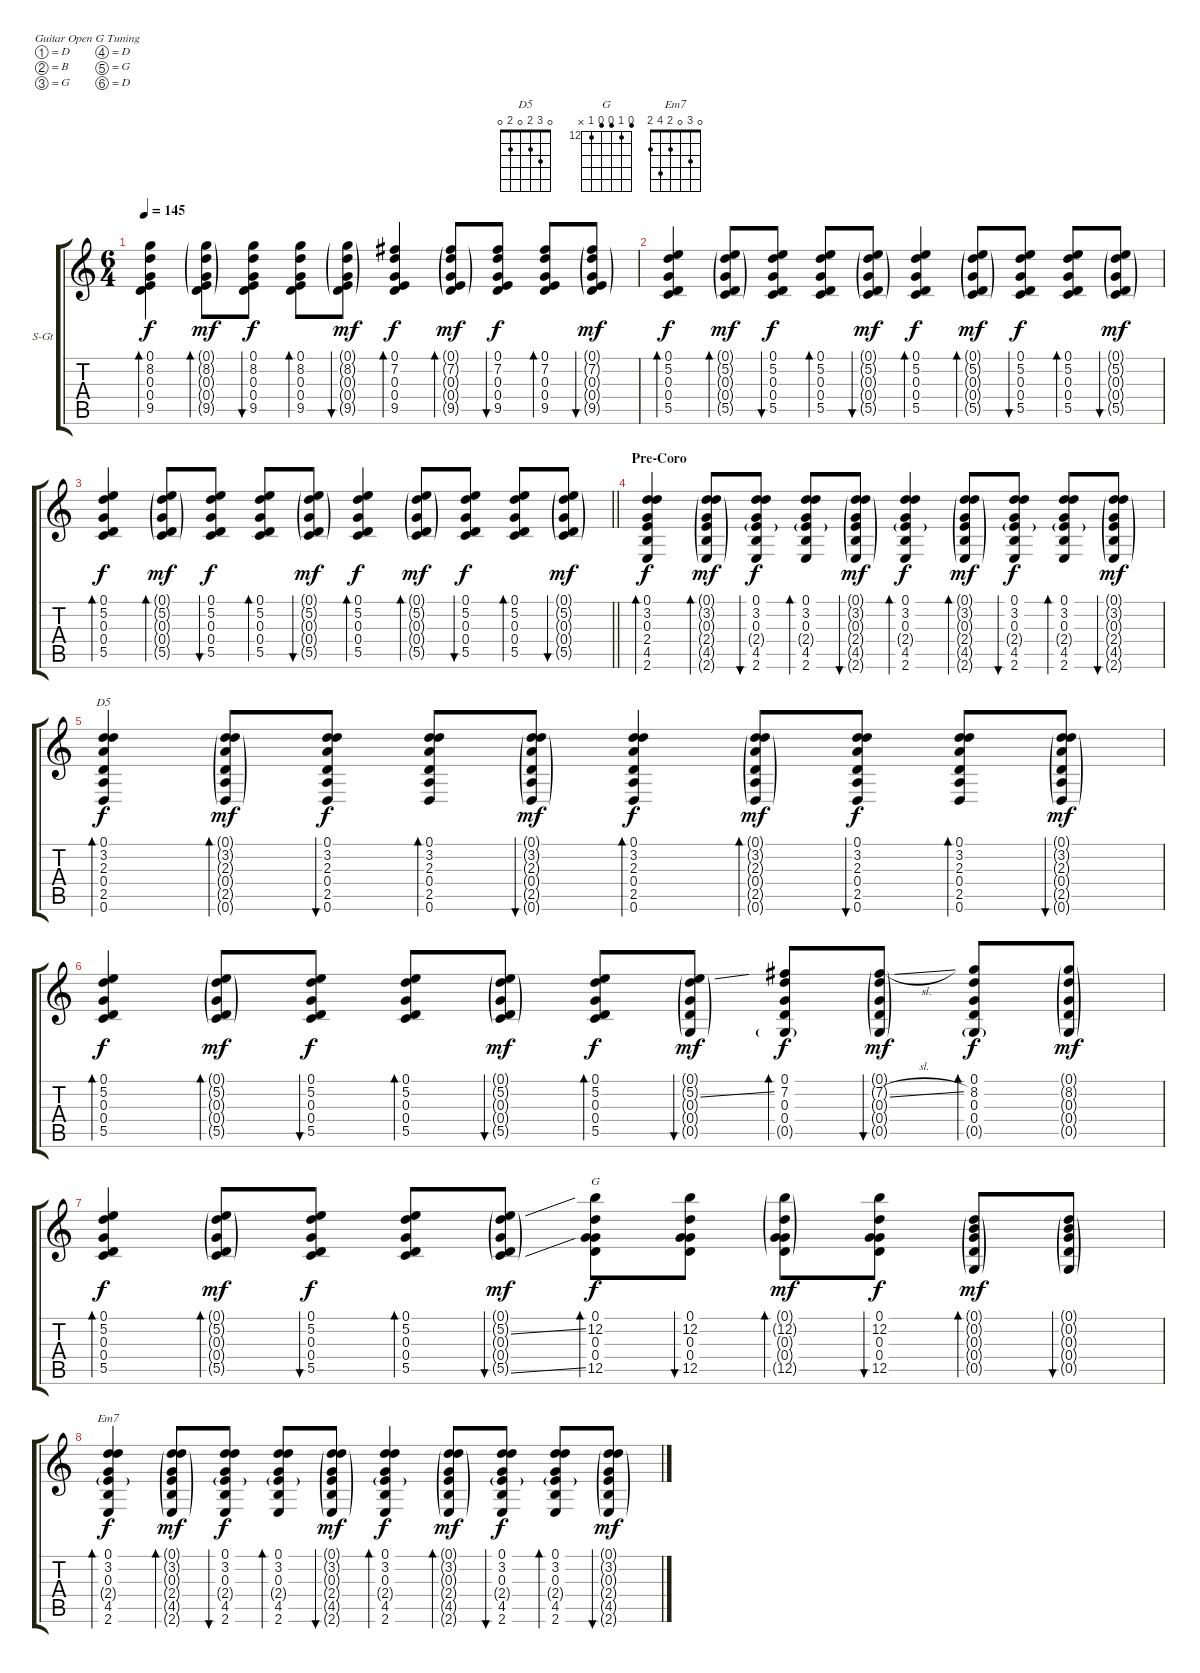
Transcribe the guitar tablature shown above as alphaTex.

\bracketExtendMode groupsimilarinstruments
\firstSystemTrackNameOrientation horizontal
\otherSystemsTrackNameOrientation horizontal
\track ("Mark Tremonti [Acoustic Guitar]" "S-Gt") {instrument acousticguitarsteel}
\staff {score tabs}
\tuning (D4 B3 G3 D3 G2 D2)
\chord ("D5" 0 3 2 0 2 0)
\chord ("G" 11 12 11 11 12 x) {firstfret 12}
\chord ("Em7" 0 3 0 2 4 2)
\ts (6 4)
\tempo 145
\clef g2
\ks c
(0.1 8.2 0.3 0.4 9.5).4{bd 60 dy f} (0.1{g} 8.2{g} 0.3{g} 0.4{g} 9.5{g}).8{bd 30 dy mf} (0.1 8.2 0.3 0.4 9.5).8{bu 30 dy f} (0.1 8.2 0.3 0.4 9.5).8{bd 30} (0.1{g} 8.2{g} 0.3{g} 0.4{g} 9.5{g}).8{bu 30 dy mf} (0.1 7.2 0.3 0.4 9.5).4{bd 60 dy f} (0.1{g} 7.2{g} 0.3{g} 0.4{g} 9.5{g}).8{bd 30 dy mf} (0.1 7.2 0.3 0.4 9.5).8{bu 30 dy f} (0.1 7.2 0.3 0.4 9.5).8{bd 30} (0.1{g} 7.2{g} 0.3{g} 0.4{g} 9.5{g}).8{bu 30 dy mf} |
(0.1 5.2 0.3 0.4 5.5).4{bd 60 dy f} (0.1{g} 5.2{g} 0.3{g} 0.4{g} 5.5{g}).8{bd 30 dy mf} (0.1 5.2 0.3 0.4 5.5).8{bu 30 dy f} (0.1 5.2 0.3 0.4 5.5).8{bd 30} (0.1{g} 5.2{g} 0.3{g} 0.4{g} 5.5{g}).8{bu 30 dy mf} (0.1 5.2 0.3 0.4 5.5).4{bd 60 dy f} (0.1{g} 5.2{g} 0.3{g} 0.4{g} 5.5{g}).8{bd 30 dy mf} (0.1 5.2 0.3 0.4 5.5).8{bu 30 dy f} (0.1 5.2 0.3 0.4 5.5).8{bd 30} (0.1{g} 5.2{g} 0.3{g} 0.4{g} 5.5{g}).8{bu 30 dy mf} |
\barLineRight lightlight
(0.1 5.2 0.3 0.4 5.5).4{bd 60 dy f} (0.1{g} 5.2{g} 0.3{g} 0.4{g} 5.5{g}).8{bd 30 dy mf} (0.1 5.2 0.3 0.4 5.5).8{bu 30 dy f} (0.1 5.2 0.3 0.4 5.5).8{bd 30} (0.1{g} 5.2{g} 0.3{g} 0.4{g} 5.5{g}).8{bu 30 dy mf} (0.1 5.2 0.3 0.4 5.5).4{bd 60 dy f} (0.1{g} 5.2{g} 0.3{g} 0.4{g} 5.5{g}).8{bd 30 dy mf} (0.1 5.2 0.3 0.4 5.5).8{bu 30 dy f} (0.1 5.2 0.3 0.4 5.5).8{bd 30} (0.1{g} 5.2{g} 0.3{g} 0.4{g} 5.5{g}).8{bu 30 dy mf} |
\section ("" "Pre-Coro")
(0.1 3.2 0.3 2.4 4.5 2.6).4{bd 30 dy f} (0.1{g} 3.2{g} 0.3{g} 2.4{g} 4.5{g} 2.6{g}).8{bd 30 dy mf} (0.1 3.2 0.3 2.4{g} 4.5 2.6).8{bu 30 dy f} (0.1 3.2 0.3 2.4{g} 4.5 2.6).8{bd 30} (0.1{g} 3.2{g} 0.3{g} 2.4{g} 4.5{g} 2.6{g}).8{bu 30 dy mf} (0.1 3.2 0.3 2.4{g} 4.5 2.6).4{bd 60 dy f} (0.1{g} 3.2{g} 0.3{g} 2.4{g} 4.5{g} 2.6{g}).8{bd 30 dy mf} (0.1 3.2 0.3 2.4{g} 4.5 2.6).8{bu 30 dy f} (0.1 3.2 0.3 2.4{g} 4.5 2.6).8{bd 30} (0.1{g} 3.2{g} 0.3{g} 2.4{g} 4.5{g} 2.6{g}).8{bu 30 dy mf} |
(0.1 3.2 2.3 0.4 2.5 0.6).4{bd 60 ch "D5" dy f} (0.1{g} 3.2{g} 2.3{g} 0.4{g} 2.5{g} 0.6{g}).8{bd 30 dy mf} (0.1 3.2 2.3 0.4 2.5 0.6).8{bu 30 dy f} (0.1 3.2 2.3 0.4 2.5 0.6).8{bd 30} (0.1{g} 3.2{g} 2.3{g} 0.4{g} 2.5{g} 0.6{g}).8{bu 30 dy mf} (0.1 3.2 2.3 0.4 2.5 0.6).4{bd 60 dy f} (0.1{g} 3.2{g} 2.3{g} 0.4{g} 2.5{g} 0.6{g}).8{bd 30 dy mf} (0.1 3.2 2.3 0.4 2.5 0.6).8{bu 30 dy f} (0.1 3.2 2.3 0.4 2.5 0.6).8{bd 30} (0.1{g} 3.2{g} 2.3{g} 0.4{g} 2.5{g} 0.6{g}).8{bu 30 dy mf} |
(0.1 5.2 0.3 0.4 5.5).4{bd 60 dy f} (0.1{g} 5.2{g} 0.3{g} 0.4{g} 5.5{g}).8{bd 30 dy mf} (0.1 5.2 0.3 0.4 5.5).8{bu 30 dy f} (0.1 5.2 0.3 0.4 5.5).8{bd 30} (0.1{g} 5.2{g} 0.3{g} 0.4{g} 5.5{g}).8{bu 30 dy mf} (0.1 5.2 0.3 0.4 5.5).8{bd 30 dy f} (0.1{g} 5.2{ss g} 0.3{g} 0.4{g} 0.5{g}).8{bu 30 dy mf} (0.1 7.2 0.3 0.4 0.5{g}).8{bd 30 dy f} (0.1{g} 7.2{sl g} 0.3{g} 0.4{g} 0.5{g}).8{bu 30 dy mf} (0.1 8.2 0.3 0.4 0.5{g}).8{bd 30 dy f} (0.1{g} 8.2{g} 0.3{g} 0.4{g} 0.5{g}).8{dy mf} |
(0.1 5.2 0.3 0.4 5.5).4{bd 60 dy f} (0.1{g} 5.2{g} 0.3{g} 0.4{g} 5.5{g}).8{bd 30 dy mf} (0.1 5.2 0.3 0.4 5.5).8{bu 30 dy f} (0.1 5.2 0.3 0.4 5.5).8{bd 30} (0.1{g} 5.2{ss g} 0.3{g} 0.4{g} 5.5{ss g}).8{bu 30 dy mf} (0.1 12.2 0.3 0.4 12.5).8{bd 60 ch "G" dy f} (0.1 12.2 0.3 0.4 12.5).8{bu 30} (0.1{g} 12.2{g} 0.3{g} 0.4{g} 12.5{g}).8{bd 30 dy mf} (0.1 12.2 0.3 0.4 12.5).8{bu 30 dy f} (0.1{g} 0.2{g} 0.3{g} 0.4{g} 0.5{g}).8{bd 30 dy mf} (0.1{g} 0.2{g} 0.3{g} 0.4{g} 0.5{g}).8{bu 30} |
(0.1 3.2 0.3 2.4{g} 4.5 2.6).4{bd 60 ch "Em7" dy f} (0.1{g} 3.2{g} 0.3{g} 2.4{g} 4.5{g} 2.6{g}).8{bd 30 dy mf} (0.1 3.2 0.3 2.4{g} 4.5 2.6).8{bu 30 dy f} (0.1 3.2 0.3 2.4{g} 4.5 2.6).8{bd 30} (0.1{g} 3.2{g} 0.3{g} 2.4{g} 4.5{g} 2.6{g}).8{bu 30 dy mf} (0.1 3.2 0.3 2.4{g} 4.5 2.6).4{bd 60 dy f} (0.1{g} 3.2{g} 0.3{g} 2.4{g} 4.5{g} 2.6{g}).8{bd 30 dy mf} (0.1 3.2 0.3 2.4{g} 4.5 2.6).8{bu 30 dy f} (0.1 3.2 0.3 2.4{g} 4.5 2.6).8{bd 30} (0.1{g} 3.2{g} 0.3{g} 2.4{g} 4.5{g} 2.6{g}).8{bu 30 dy mf}
